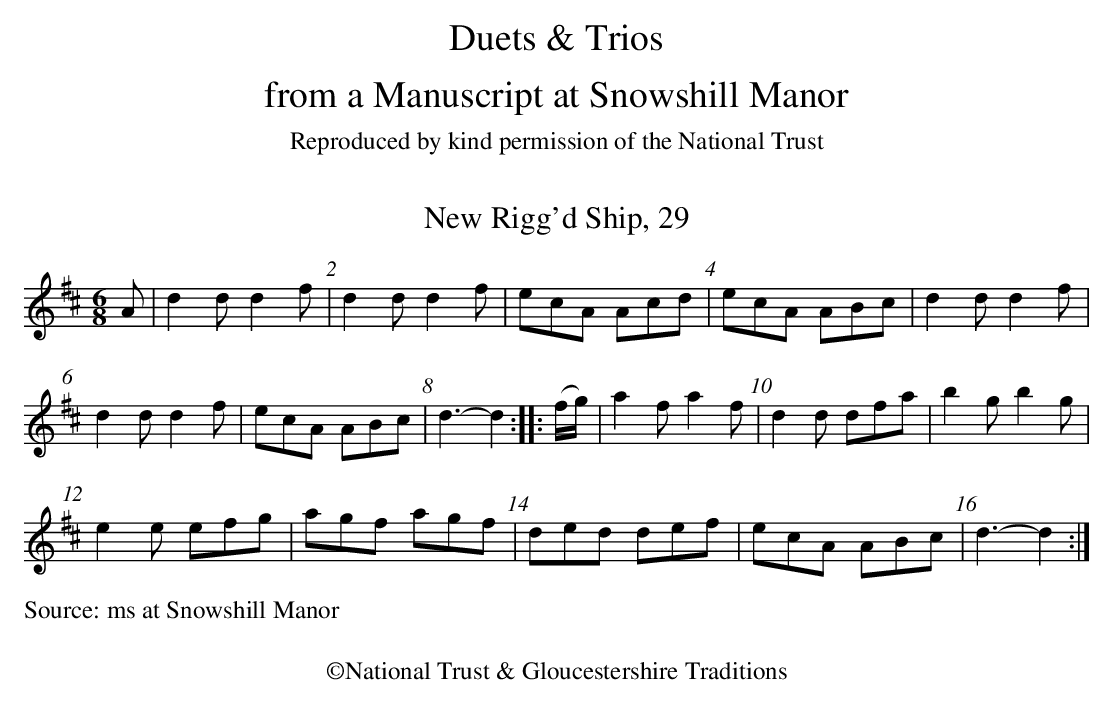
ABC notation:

X:1
T:New Rigg'd Ship, 29
M:6/8
L:1/8
K:D
A|d2dd2f|d2dd2f|ecA Acd|ecA ABc|\
d2dd2f|
d2dd2f|ecA ABc|d3-d2:|\
|:(f/2g/2)|a2fa2f|d2d dfa|b2gb2g|
e2e efg|agf agf|ded def|ecA ABc|d3-d2:|
